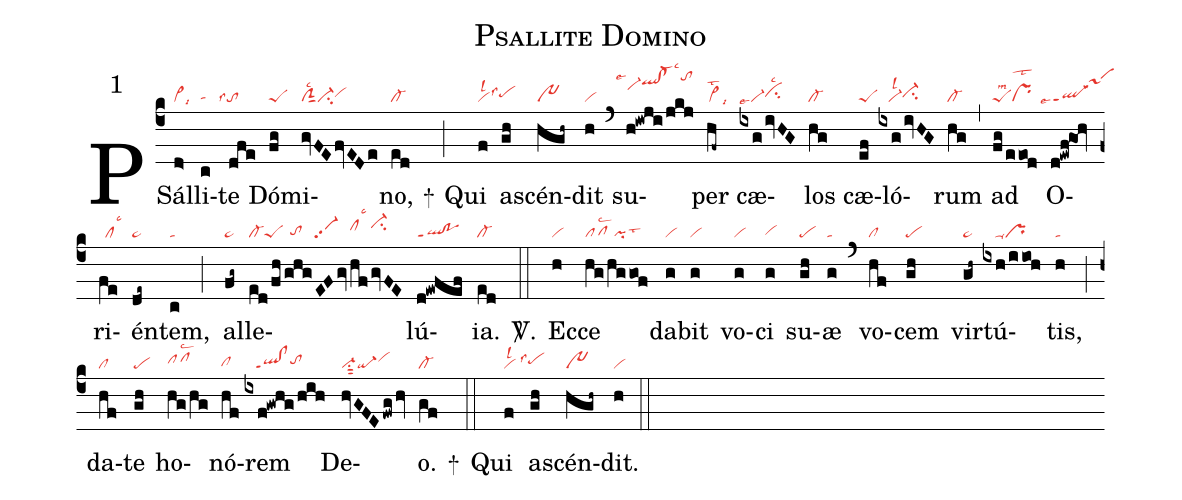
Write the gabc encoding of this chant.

name: Psallite Domino;
mode: 1;
nabc-lines: 1;
%%
(c4)
PSál(d>|vi>lsi9)li(c|tahg)te(dfe|```tolss4) Dó(fg|peS)mi(gvFEfvEDe|clSsut1lsc2ci-vihh)no,(ed|cl-) +(;)
Qui(f|vilsl2) as(gh|```pehhlss4)cén(hgh~|po~)dit(h|vi) (`)
su(h!iwji/jkj|```vi-hklse1qlhm!cl-hmlsc3tohp)per(hf~|vi>lst2lsi9) cæ(ixg/ivHG|vi-lse7cihhlsc2)los(hg|cl-) cæ(ef|peS)ló(ixg/ivHG|///vi-lsl2ci-hh)rum(hg|cl-) (,)
ad(fg/eeod|peSlsm2prlst2) O(d!ewf!gOh|```ql-ppt1lse7`sa1hl)ri(fe|//cllsc3)én(de~|ta>)tem,(c|ta) (;)
al(fg~|ta>)le(ed/fh/|cl-peS|ghg|//tohg|EFgv/|vi-pp2|hf/|clhilsc3|gvFE|ci-hj)lú(d!ewfef|ql!poppt1)ia.(ed|cl-) <sp>V/</sp>.(::)
Ec(h|vi)ce(hg/hggof|pflsc2pilst3) da(g|vi)bit(g|vi) vo(g|vi)ci(g|vihg) su(gh|pe)æ(g|ta) (`)
vo(hf|cl)cem(gh|pe) vir(gh~|ta>)tú(ixh/iioh|////ta-pr)tis,(h|ta) (;)
da(hf|cl)te(gh|pe) ho(hg/hg|pfhhlsc2)nó(hf|clhg)rem(ixf!gwhg/hih|///ql!clppt1tohh) De(hvGFEfwg/hv|vi-su1sut2qi-vihi)o.(gf|cl-) +(::)
Qui(f|vilsl2) as(gh|```pehhlss4)cén(hgh~|po~)dit.(h|vi) (::)
